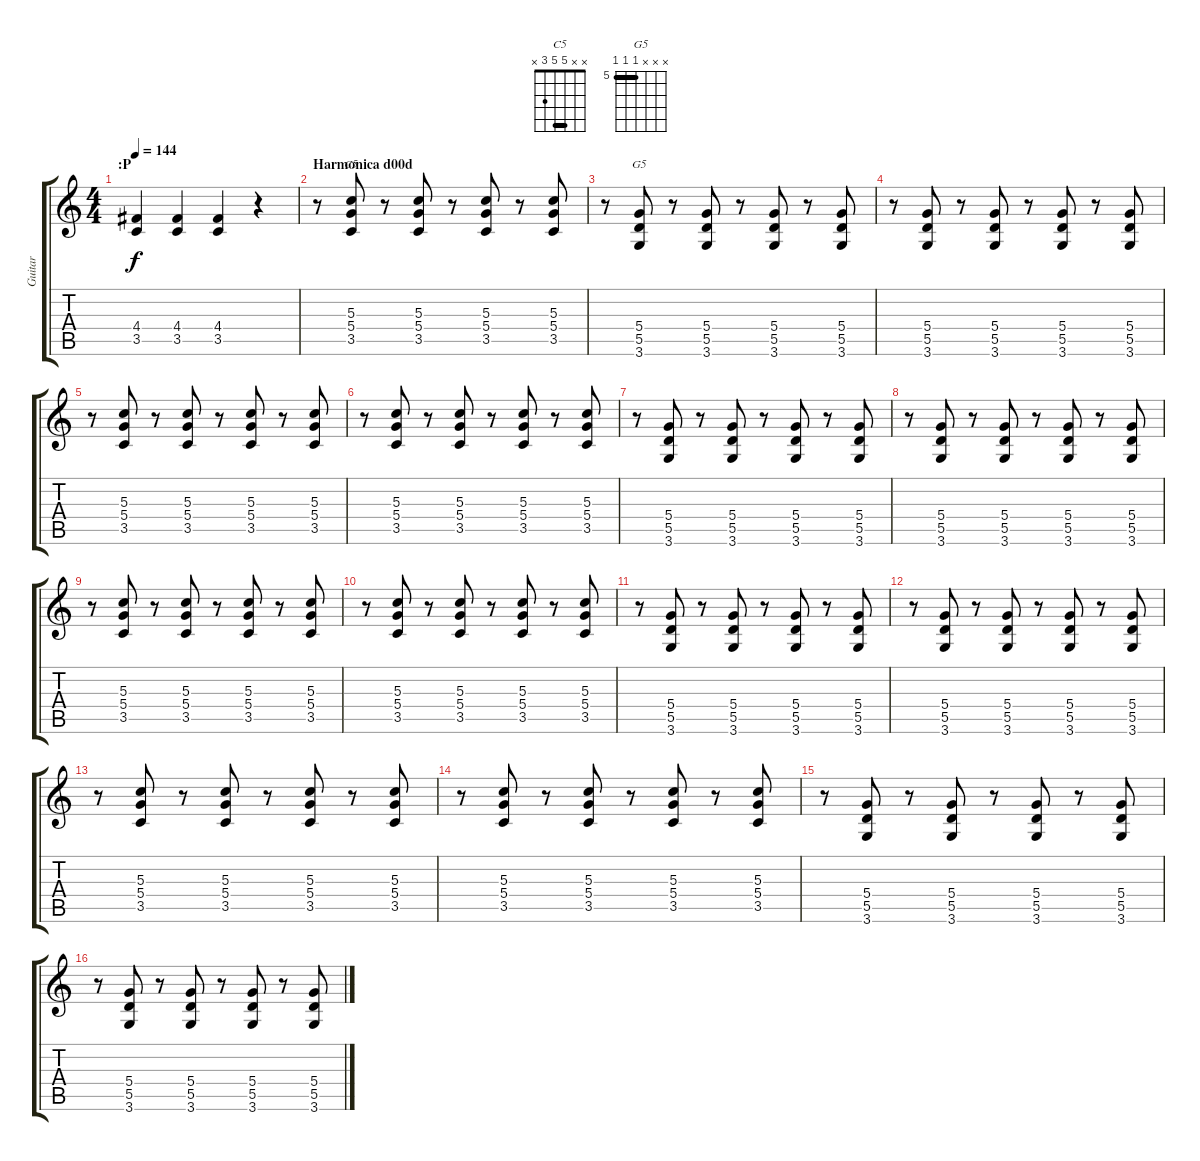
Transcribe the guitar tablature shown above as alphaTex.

\track ("Guitar" "Guitar") {instrument distortionguitar}
\staff {score tabs}
\tuning (E4 B3 G3 D3 A2 E2) {hide}
\chord ("C5" x x 5 5 3 x) {barre 5}
\chord ("G5" x x x 5 5 5) {firstfret 5 barre 5}
\ts (4 4)
\section ("" ":P")
\tempo 144
\clef g2
\ks c
(4.4 3.5).4{dy f instrument distortionguitar} (4.4 3.5).4 (4.4 3.5).4 r.4 |
\section ("" "Harmonica d00d")
r.8 (5.3 5.4 3.5).8{ch "C5"} r.8 (5.3 5.4 3.5).8 r.8 (5.3 5.4 3.5).8 r.8 (5.3 5.4 3.5).8 |
r.8 (5.4 5.5 3.6).8{ch "G5"} r.8 (5.4 5.5 3.6).8 r.8 (5.4 5.5 3.6).8 r.8 (5.4 5.5 3.6).8 |
r.8 (5.4 5.5 3.6).8 r.8 (5.4 5.5 3.6).8 r.8 (5.4 5.5 3.6).8 r.8 (5.4 5.5 3.6).8 |
r.8 (5.3 5.4 3.5).8 r.8 (5.3 5.4 3.5).8 r.8 (5.3 5.4 3.5).8 r.8 (5.3 5.4 3.5).8 |
r.8 (5.3 5.4 3.5).8 r.8 (5.3 5.4 3.5).8 r.8 (5.3 5.4 3.5).8 r.8 (5.3 5.4 3.5).8 |
r.8 (5.4 5.5 3.6).8 r.8 (5.4 5.5 3.6).8 r.8 (5.4 5.5 3.6).8 r.8 (5.4 5.5 3.6).8 |
r.8 (5.4 5.5 3.6).8 r.8 (5.4 5.5 3.6).8 r.8 (5.4 5.5 3.6).8 r.8 (5.4 5.5 3.6).8 |
r.8 (5.3 5.4 3.5).8 r.8 (5.3 5.4 3.5).8 r.8 (5.3 5.4 3.5).8 r.8 (5.3 5.4 3.5).8 |
r.8 (5.3 5.4 3.5).8 r.8 (5.3 5.4 3.5).8 r.8 (5.3 5.4 3.5).8 r.8 (5.3 5.4 3.5).8 |
r.8 (5.4 5.5 3.6).8 r.8 (5.4 5.5 3.6).8 r.8 (5.4 5.5 3.6).8 r.8 (5.4 5.5 3.6).8 |
r.8 (5.4 5.5 3.6).8 r.8 (5.4 5.5 3.6).8 r.8 (5.4 5.5 3.6).8 r.8 (5.4 5.5 3.6).8 |
r.8 (5.3 5.4 3.5).8 r.8 (5.3 5.4 3.5).8 r.8 (5.3 5.4 3.5).8 r.8 (5.3 5.4 3.5).8 |
r.8 (5.3 5.4 3.5).8 r.8 (5.3 5.4 3.5).8 r.8 (5.3 5.4 3.5).8 r.8 (5.3 5.4 3.5).8 |
r.8 (5.4 5.5 3.6).8 r.8 (5.4 5.5 3.6).8 r.8 (5.4 5.5 3.6).8 r.8 (5.4 5.5 3.6).8 |
r.8 (5.4 5.5 3.6).8 r.8 (5.4 5.5 3.6).8 r.8 (5.4 5.5 3.6).8 r.8 (5.4 5.5 3.6).8
